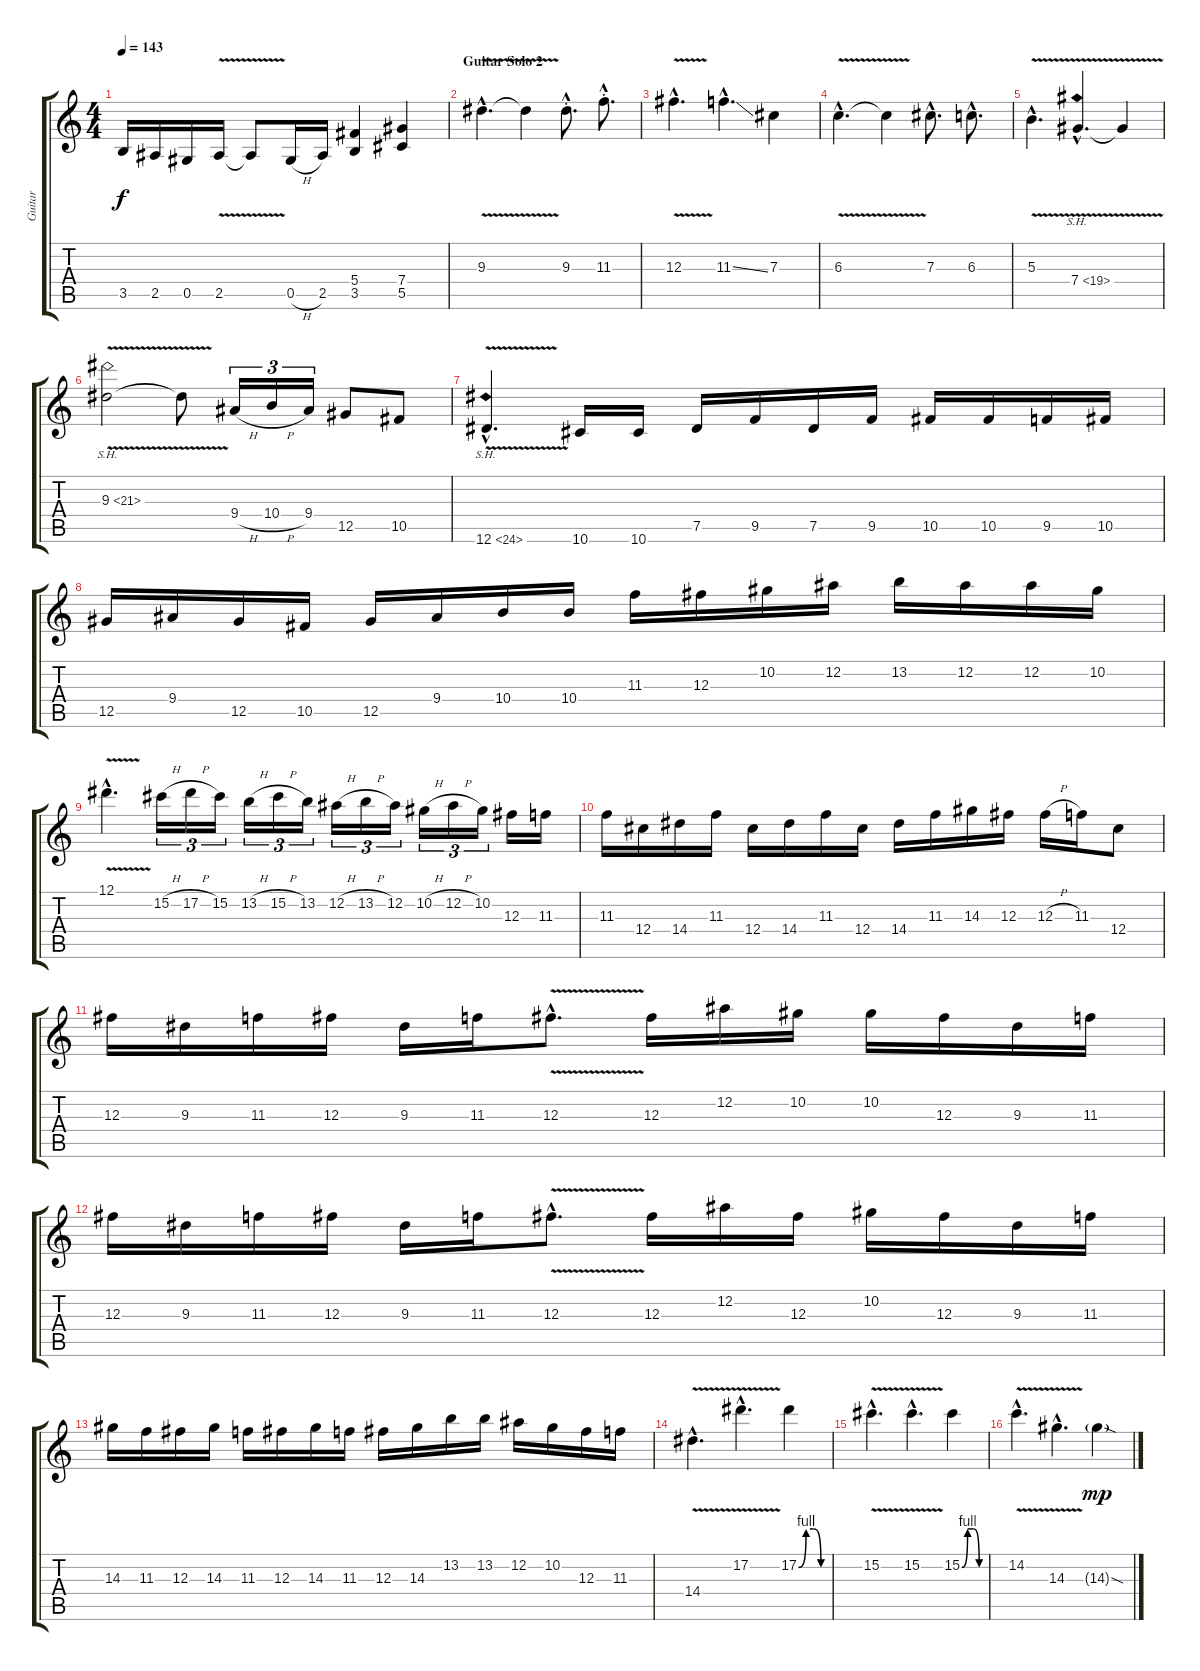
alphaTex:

\track ("Guitar" "Guitar") {instrument distortionguitar}
\staff {score tabs}
\tuning (Eb4 Bb3 Gb3 Db3 Ab2 Eb2) {hide}
\ts (4 4)
\tempo 143
\clef g2
\ks c
3.5.16{dy f} 2.5.16 0.5.16 2.5{v}.16 2.5{t}.8 0.5{h}.16 2.5.16 (5.4 3.5).4 (7.4 5.5).4 |
\section ("" "Guitar Solo 2")
9.3{v hac}.4{d} 9.3{t}.4 9.3{hac st}.8{d} 11.3{hac st}.8{d} |
12.3{v hac}.4{d} 11.3{ss hac}.4{d} 7.3.4 |
6.3{v hac}.4{d} 6.3{t}.4 7.3{hac}.8{d} 6.3{hac}.8{d} |
5.3{v hac}.4{d} 7.4{sh 12 v hac}.4{d} 7.4{t}.4 |
9.3{sh 12 v}.2 9.3{t}.8 9.4{h}.16{tu (3 2)} 10.4{h}.16{tu (3 2)} 9.4.16{tu (3 2)} 12.5.8 10.5.8 |
12.6{sh 12 v hac}.4{d} 10.6.16 10.6.16 7.5.16 9.5.16 7.5.16 9.5.16 10.5.16 10.5.16 9.5.16 10.5.16 |
12.5.16 9.4.16 12.5.16 10.5.16 12.5.16 9.4.16 10.4.16 10.4.16 11.3.16 12.3.16 10.2.16 12.2.16 13.2.16 12.2.16 12.2.16 10.2.16 |
12.1{v hac}.4{d} 15.2{h}.16{tu (3 2)} 17.2{h}.16{tu (3 2)} 15.2.16{tu (3 2)} 13.2{h}.16{tu (3 2)} 15.2{h}.16{tu (3 2)} 13.2.16{tu (3 2)} 12.2{h}.16{tu (3 2)} 13.2{h}.16{tu (3 2)} 12.2.16{tu (3 2)} 10.2{h}.16{tu (3 2)} 12.2{h}.16{tu (3 2)} 10.2.16{tu (3 2)} 12.3.16 11.3.16 |
11.3.16 12.4.16 14.4.16 11.3.16 12.4.16 14.4.16 11.3.16 12.4.16 14.4.16 11.3.16 14.3.16 12.3.16 12.3{h}.16 11.3.16 12.4.8 |
12.3.16 9.3.16 11.3.16 12.3.16 9.3.16 11.3.16 12.3{v hac}.8{d} 12.3.16 12.2.16 10.2.16 10.2.16 12.3.16 9.3.16 11.3.16 |
12.3.16 9.3.16 11.3.16 12.3.16 9.3.16 11.3.16 12.3{v hac}.8{d} 12.3.16 12.2.16 12.3.16 10.2.16 12.3.16 9.3.16 11.3.16 |
14.3.16 11.3.16 12.3.16 14.3.16 11.3.16 12.3.16 14.3.16 11.3.16 12.3.16 14.3.16 13.2.16 13.2.16 12.2.16 10.2.16 12.3.16 11.3.16 |
14.4{v hac}.4{d} 17.2{v hac}.4{d} 17.2{be (custom 0 0 15 4 30 4 45 0 60 0)}.4 |
15.2{v hac}.4{d} 15.2{v hac}.4{d} 15.2{be (custom 0 0 15 4 30 4 45 0 60 0)}.4 |
14.2{v hac}.4{d} 14.3{v hac}.4{d} 14.3{sod g}.4{dy mp}
